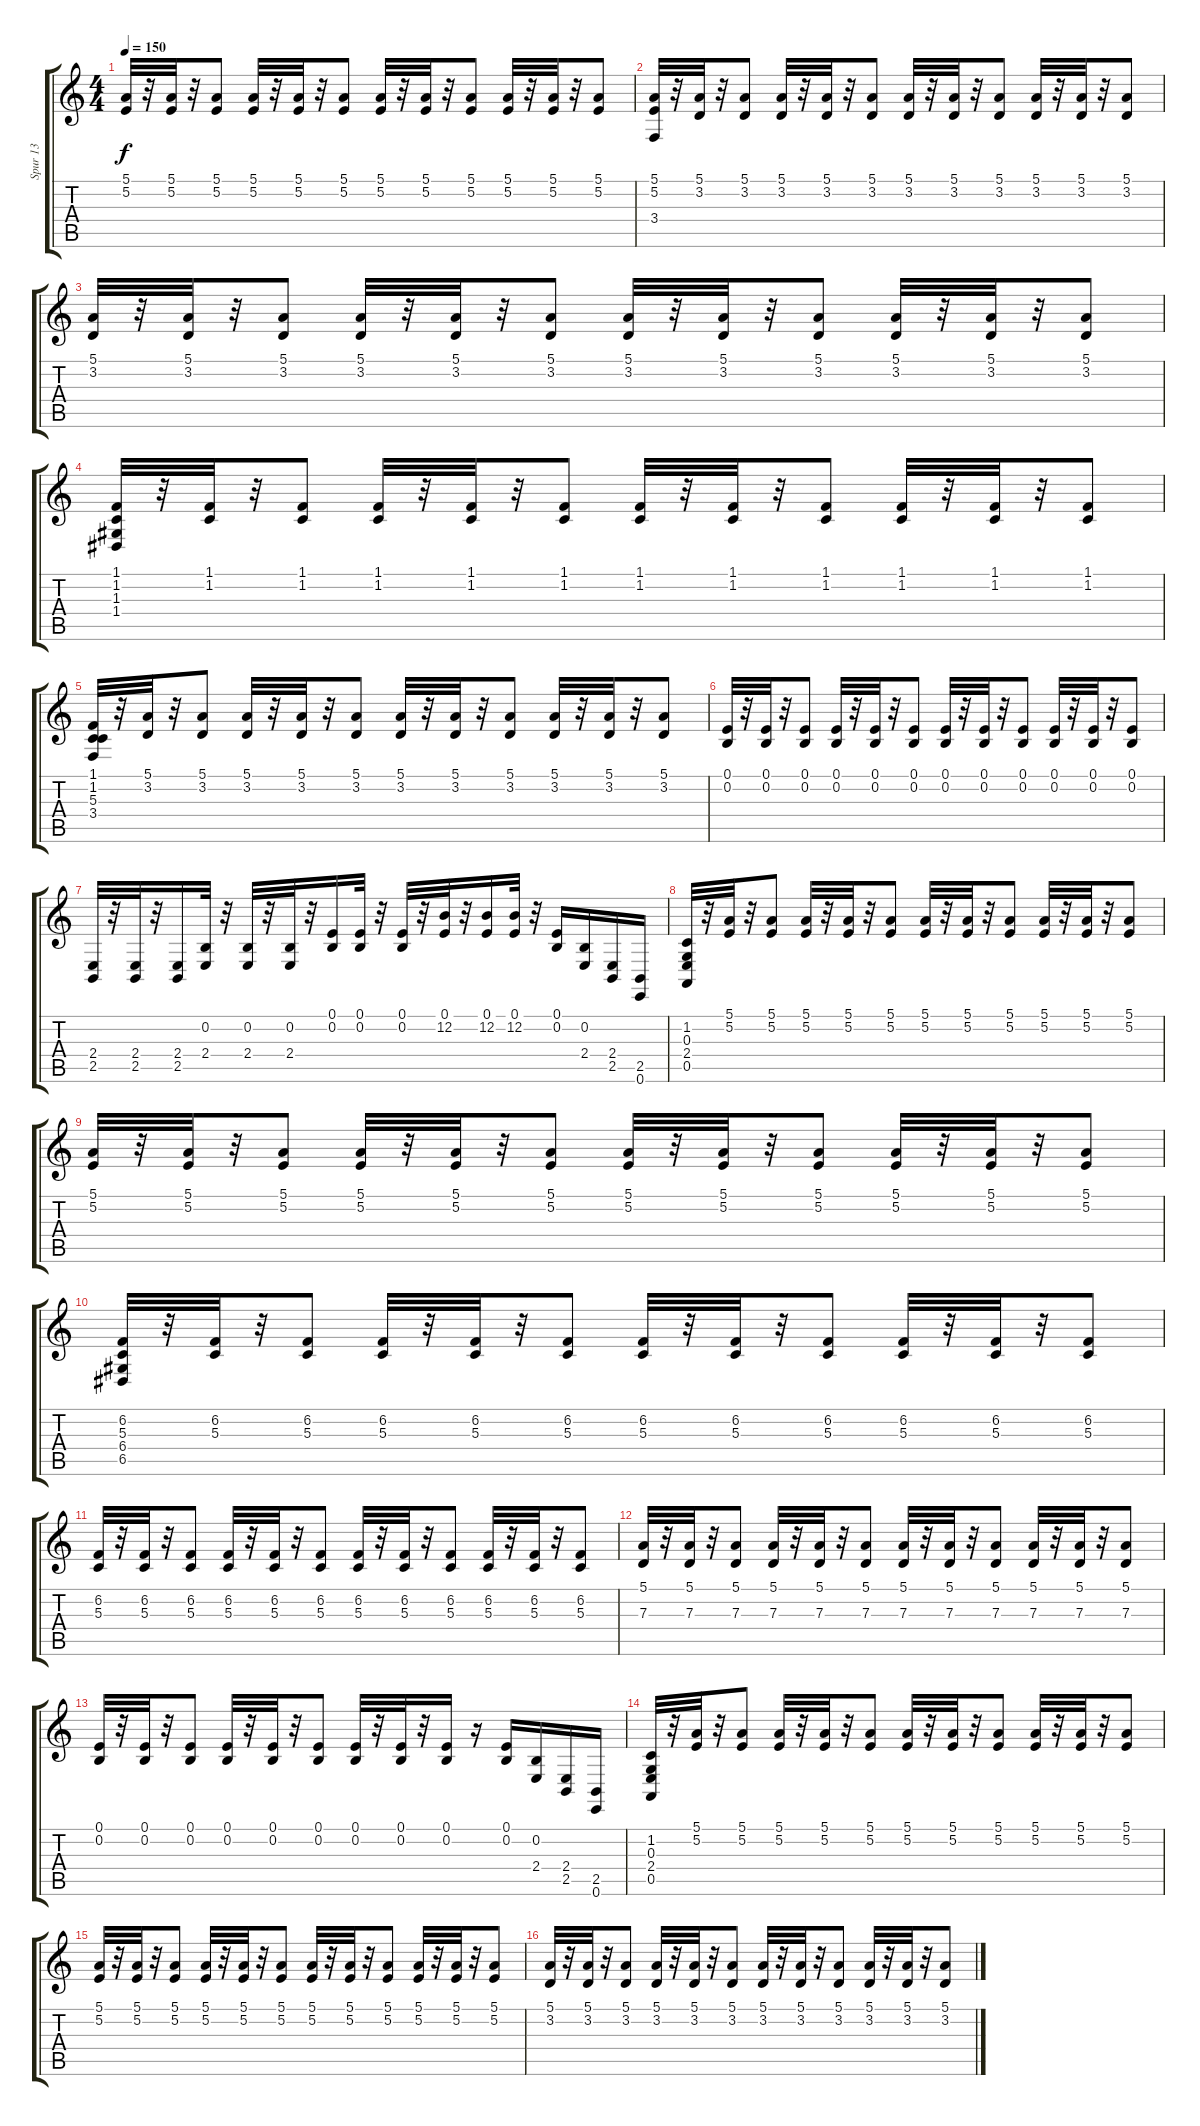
\track ("Spur 13" "Spur 13") {instrument lead2sawtooth}
\staff {score tabs}
\tuning (E4 B3 G3 D3 A2 E2) {hide}
\ts (4 4)
\tempo 150
\clef g2
\ks c
(5.1 5.2).32{dy f} r.32 (5.1 5.2).32 r.32 (5.1 5.2).8 (5.1 5.2).32 r.32 (5.1 5.2).32 r.32 (5.1 5.2).8 (5.1 5.2).32 r.32 (5.1 5.2).32 r.32 (5.1 5.2).8 (5.1 5.2).32 r.32 (5.1 5.2).32 r.32 (5.1 5.2).8 |
(5.1 5.2 3.4).32 r.32 (5.1 3.2).32 r.32 (5.1 3.2).8 (5.1 3.2).32 r.32 (5.1 3.2).32 r.32 (5.1 3.2).8 (5.1 3.2).32 r.32 (5.1 3.2).32 r.32 (5.1 3.2).8 (5.1 3.2).32 r.32 (5.1 3.2).32 r.32 (5.1 3.2).8 |
(5.1 3.2).32 r.32 (5.1 3.2).32 r.32 (5.1 3.2).8 (5.1 3.2).32 r.32 (5.1 3.2).32 r.32 (5.1 3.2).8 (5.1 3.2).32 r.32 (5.1 3.2).32 r.32 (5.1 3.2).8 (5.1 3.2).32 r.32 (5.1 3.2).32 r.32 (5.1 3.2).8 |
(1.1 1.2 1.3 1.4).32 r.32 (1.1 1.2).32 r.32 (1.1 1.2).8 (1.1 1.2).32 r.32 (1.1 1.2).32 r.32 (1.1 1.2).8 (1.1 1.2).32 r.32 (1.1 1.2).32 r.32 (1.1 1.2).8 (1.1 1.2).32 r.32 (1.1 1.2).32 r.32 (1.1 1.2).8 |
(1.1 1.2 5.3 3.4).32 r.32 (5.1 3.2).32 r.32 (5.1 3.2).8 (5.1 3.2).32 r.32 (5.1 3.2).32 r.32 (5.1 3.2).8 (5.1 3.2).32 r.32 (5.1 3.2).32 r.32 (5.1 3.2).8 (5.1 3.2).32 r.32 (5.1 3.2).32 r.32 (5.1 3.2).8 |
(0.1 0.2).32 r.32 (0.1 0.2).32 r.32 (0.1 0.2).8 (0.1 0.2).32 r.32 (0.1 0.2).32 r.32 (0.1 0.2).8 (0.1 0.2).32 r.32 (0.1 0.2).32 r.32 (0.1 0.2).8 (0.1 0.2).32 r.32 (0.1 0.2).32 r.32 (0.1 0.2).8 |
(2.4 2.5).32 r.32 (2.4 2.5).32 r.32 (2.4 2.5).16 (0.2 2.4).32 r.32 (0.2 2.4).32 r.32 (0.2 2.4).32 r.32 (0.1 0.2).16 (0.1 0.2).32 r.32 (0.1 0.2).32 r.32 (0.1 12.2).32 r.32 (0.1 12.2).16 (0.1 12.2).32 r.32 (0.1 0.2).16 (0.2 2.4).16 (2.4 2.5).16 (2.5 0.6).16 |
(1.2 0.3 2.4 0.5).32 r.32 (5.1 5.2).32 r.32 (5.1 5.2).8 (5.1 5.2).32 r.32 (5.1 5.2).32 r.32 (5.1 5.2).8 (5.1 5.2).32 r.32 (5.1 5.2).32 r.32 (5.1 5.2).8 (5.1 5.2).32 r.32 (5.1 5.2).32 r.32 (5.1 5.2).8 |
(5.1 5.2).32 r.32 (5.1 5.2).32 r.32 (5.1 5.2).8 (5.1 5.2).32 r.32 (5.1 5.2).32 r.32 (5.1 5.2).8 (5.1 5.2).32 r.32 (5.1 5.2).32 r.32 (5.1 5.2).8 (5.1 5.2).32 r.32 (5.1 5.2).32 r.32 (5.1 5.2).8 |
(6.2 5.3 6.4 6.5).32 r.32 (6.2 5.3).32 r.32 (6.2 5.3).8 (6.2 5.3).32 r.32 (6.2 5.3).32 r.32 (6.2 5.3).8 (6.2 5.3).32 r.32 (6.2 5.3).32 r.32 (6.2 5.3).8 (6.2 5.3).32 r.32 (6.2 5.3).32 r.32 (6.2 5.3).8 |
(6.2 5.3).32 r.32 (6.2 5.3).32 r.32 (6.2 5.3).8 (6.2 5.3).32 r.32 (6.2 5.3).32 r.32 (6.2 5.3).8 (6.2 5.3).32 r.32 (6.2 5.3).32 r.32 (6.2 5.3).8 (6.2 5.3).32 r.32 (6.2 5.3).32 r.32 (6.2 5.3).8 |
(5.1 7.3).32 r.32 (5.1 7.3).32 r.32 (5.1 7.3).8 (5.1 7.3).32 r.32 (5.1 7.3).32 r.32 (5.1 7.3).8 (5.1 7.3).32 r.32 (5.1 7.3).32 r.32 (5.1 7.3).8 (5.1 7.3).32 r.32 (5.1 7.3).32 r.32 (5.1 7.3).8 |
(0.1 0.2).32 r.32 (0.1 0.2).32 r.32 (0.1 0.2).8 (0.1 0.2).32 r.32 (0.1 0.2).32 r.32 (0.1 0.2).8 (0.1 0.2).32 r.32 (0.1 0.2).32 r.32 (0.1 0.2).16 r.16 (0.1 0.2).16 (0.2 2.4).16 (2.4 2.5).16 (2.5 0.6).16 |
(1.2 0.3 2.4 0.5).32 r.32 (5.1 5.2).32 r.32 (5.1 5.2).8 (5.1 5.2).32 r.32 (5.1 5.2).32 r.32 (5.1 5.2).8 (5.1 5.2).32 r.32 (5.1 5.2).32 r.32 (5.1 5.2).8 (5.1 5.2).32 r.32 (5.1 5.2).32 r.32 (5.1 5.2).8 |
(5.1 5.2).32 r.32 (5.1 5.2).32 r.32 (5.1 5.2).8 (5.1 5.2).32 r.32 (5.1 5.2).32 r.32 (5.1 5.2).8 (5.1 5.2).32 r.32 (5.1 5.2).32 r.32 (5.1 5.2).8 (5.1 5.2).32 r.32 (5.1 5.2).32 r.32 (5.1 5.2).8 |
(5.1 3.2).32 r.32 (5.1 3.2).32 r.32 (5.1 3.2).8 (5.1 3.2).32 r.32 (5.1 3.2).32 r.32 (5.1 3.2).8 (5.1 3.2).32 r.32 (5.1 3.2).32 r.32 (5.1 3.2).8 (5.1 3.2).32 r.32 (5.1 3.2).32 r.32 (5.1 3.2).8
